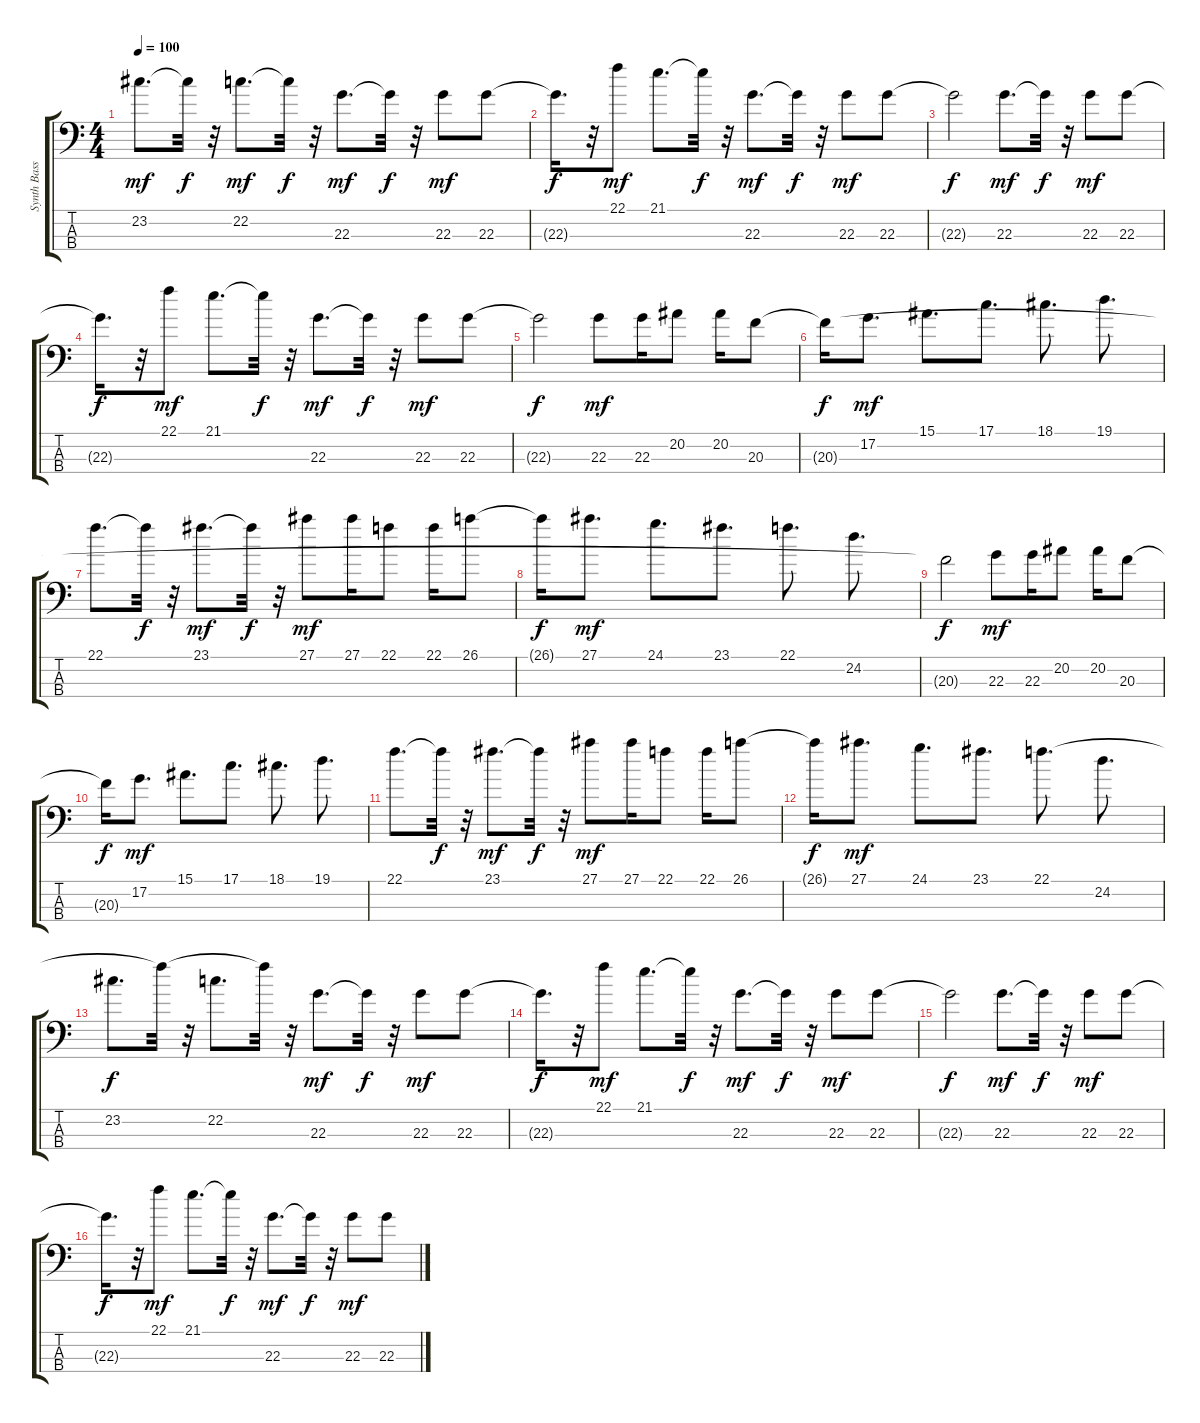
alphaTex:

\track ("Synth Bass 2" "Synth Bass") {instrument synthbass2}
\staff {score tabs}
\tuning (G2 D2 A1 E1) {hide}
\ts (4 4)
\tempo 100
\clef f4
\ks c
23.2.8{d dy mf} 23.2{t}.32{dy f} r.32 22.2.8{d dy mf} 22.2{t}.32{dy f} r.32 22.3.8{d dy mf} 22.3{t}.32{dy f} r.32 22.3.8{dy mf} 22.3.8 |
22.3{t}.16{d dy f} r.32 22.1.8{dy mf} 21.1.8{d} 21.1{t}.32{dy f} r.32 22.3.8{d dy mf} 22.3{t}.32{dy f} r.32 22.3.8{dy mf} 22.3.8 |
22.3{t}.2{dy f} 22.3.8{d dy mf} 22.3{t}.32{dy f} r.32 22.3.8{dy mf} 22.3.8 |
22.3{t}.16{d dy f} r.32 22.1.8{dy mf} 21.1.8{d} 21.1{t}.32{dy f} r.32 22.3.8{d dy mf} 22.3{t}.32{dy f} r.32 22.3.8{dy mf} 22.3.8 |
22.3{t}.2{dy f} 22.3.8{dy mf} 22.3.16 20.2.8 20.2.16 20.3.8 |
20.3{t}.16{dy f} 17.2.8{d dy mf} 15.1.8{d} 17.1.8{d} 18.1.8{d} 19.1.8{d} |
22.1.8{d} 22.1{t}.32{dy f} r.32 23.1.8{d dy mf} 23.1{t}.32{dy f} r.32 27.1.8{dy mf} 27.1.16 22.1.8 22.1.16 26.1.8 |
26.1{t}.16{dy f} 27.1.8{d dy mf} 24.1.8{d} 23.1.8{d} 22.1.8{d} 24.2.8{d} |
20.3{t}.2{dy f} 22.3.8{dy mf} 22.3.16 20.2.8 20.2.16 20.3.8 |
20.3{t}.16{dy f} 17.2.8{d dy mf} 15.1.8{d} 17.1.8{d} 18.1.8{d} 19.1.8{d} |
22.1.8{d} 22.1{t}.32{dy f} r.32 23.1.8{d dy mf} 23.1{t}.32{dy f} r.32 27.1.8{dy mf} 27.1.16 22.1.8 22.1.16 26.1.8 |
26.1{t}.16{dy f} 27.1.8{d dy mf} 24.1.8{d} 23.1.8{d} 22.1.8{d} 24.2.8{d} |
23.2.8{d dy f} 22.1{t}.32 r.32 22.2.8{d} 22.1{t}.32 r.32 22.3.8{d dy mf} 22.3{t}.32{dy f} r.32 22.3.8{dy mf} 22.3.8 |
22.3{t}.16{d dy f} r.32 22.1.8{dy mf} 21.1.8{d} 21.1{t}.32{dy f} r.32 22.3.8{d dy mf} 22.3{t}.32{dy f} r.32 22.3.8{dy mf} 22.3.8 |
22.3{t}.2{dy f} 22.3.8{d dy mf} 22.3{t}.32{dy f} r.32 22.3.8{dy mf} 22.3.8 |
22.3{t}.16{d dy f} r.32 22.1.8{dy mf} 21.1.8{d} 21.1{t}.32{dy f} r.32 22.3.8{d dy mf} 22.3{t}.32{dy f} r.32 22.3.8{dy mf} 22.3.8
